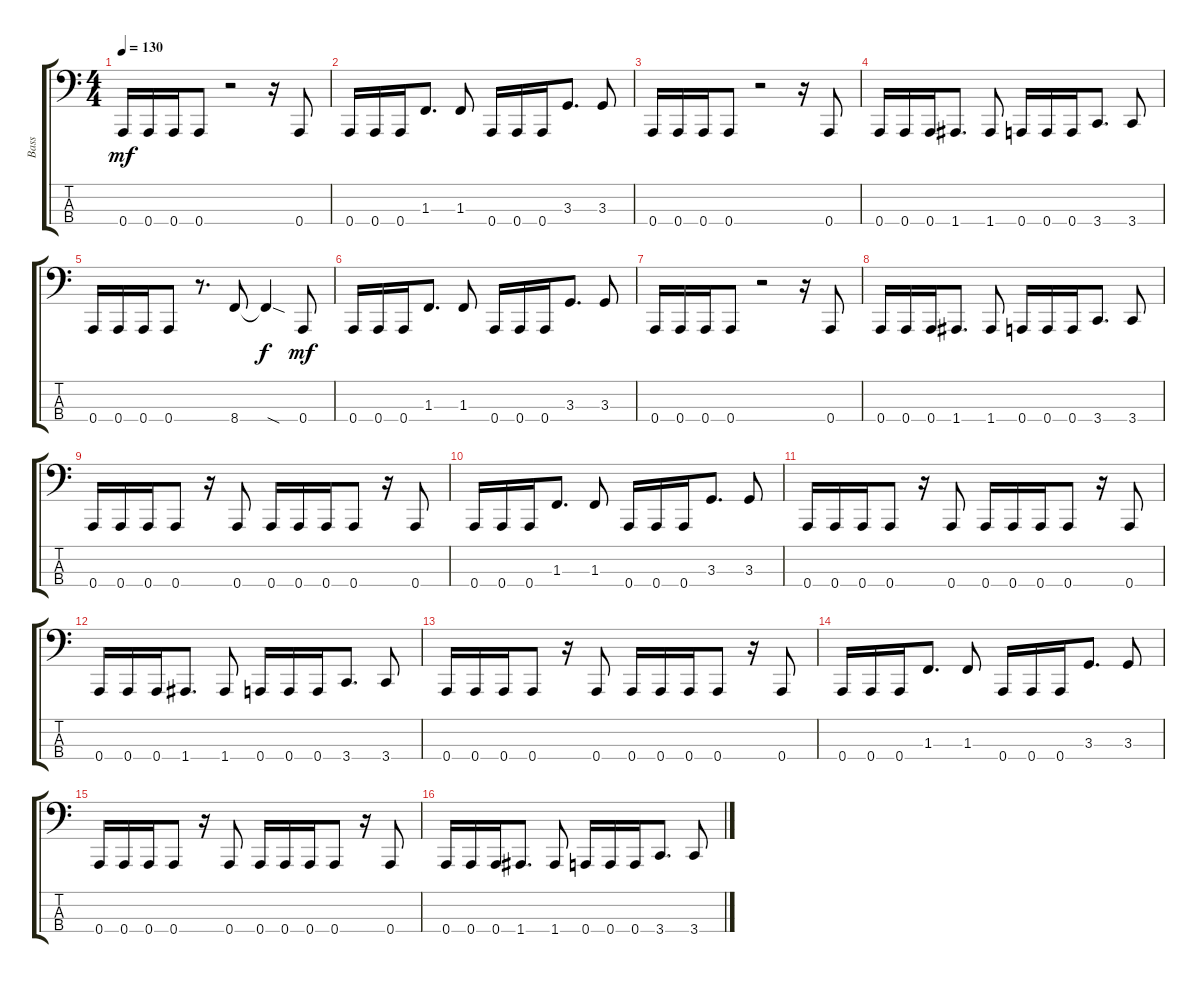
\track ("Bass" "Bass") {instrument electricbasspick}
\staff {score tabs}
\tuning (D2 A1 E1 A0) {hide}
\ts (4 4)
\tempo 130
\clef f4
\ks c
0.4.16{dy mf} 0.4.16 0.4.16 0.4.8 r.2 r.16 0.4.8 |
0.4.16 0.4.16 0.4.16 1.3.8{d} 1.3.8 0.4.16 0.4.16 0.4.16 3.3.8{d} 3.3.8 |
0.4.16 0.4.16 0.4.16 0.4.8 r.2 r.16 0.4.8 |
0.4.16 0.4.16 0.4.16 1.4.8{d} 1.4.8 0.4.16 0.4.16 0.4.16 3.4.8{d} 3.4.8 |
0.4.16 0.4.16 0.4.16 0.4.8 r.8{d} 8.4.8 8.4{sod t}.4{dy f} 0.4.8{dy mf} |
0.4.16 0.4.16 0.4.16 1.3.8{d} 1.3.8 0.4.16 0.4.16 0.4.16 3.3.8{d} 3.3.8 |
0.4.16 0.4.16 0.4.16 0.4.8 r.2 r.16 0.4.8 |
0.4.16 0.4.16 0.4.16 1.4.8{d} 1.4.8 0.4.16 0.4.16 0.4.16 3.4.8{d} 3.4.8 |
0.4.16 0.4.16 0.4.16 0.4.8 r.16 0.4.8 0.4.16 0.4.16 0.4.16 0.4.8 r.16 0.4.8 |
0.4.16 0.4.16 0.4.16 1.3.8{d} 1.3.8 0.4.16 0.4.16 0.4.16 3.3.8{d} 3.3.8 |
0.4.16 0.4.16 0.4.16 0.4.8 r.16 0.4.8 0.4.16 0.4.16 0.4.16 0.4.8 r.16 0.4.8 |
0.4.16 0.4.16 0.4.16 1.4.8{d} 1.4.8 0.4.16 0.4.16 0.4.16 3.4.8{d} 3.4.8 |
0.4.16 0.4.16 0.4.16 0.4.8 r.16 0.4.8 0.4.16 0.4.16 0.4.16 0.4.8 r.16 0.4.8 |
0.4.16 0.4.16 0.4.16 1.3.8{d} 1.3.8 0.4.16 0.4.16 0.4.16 3.3.8{d} 3.3.8 |
0.4.16 0.4.16 0.4.16 0.4.8 r.16 0.4.8 0.4.16 0.4.16 0.4.16 0.4.8 r.16 0.4.8 |
0.4.16 0.4.16 0.4.16 1.4.8{d} 1.4.8 0.4.16 0.4.16 0.4.16 3.4.8{d} 3.4.8
